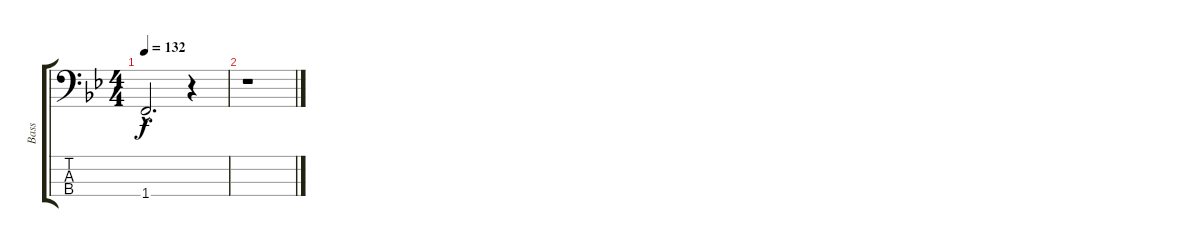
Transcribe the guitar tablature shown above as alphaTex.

\track ("Bass" "Bass") {instrument electricbasspick}
\staff {score tabs}
\tuning (G2 D2 A1 E1) {hide}
\ts (4 4)
\tempo 132
\clef f4
\ks bb
1.4{hac t}.2{d dy f} r.4 |
r.1
